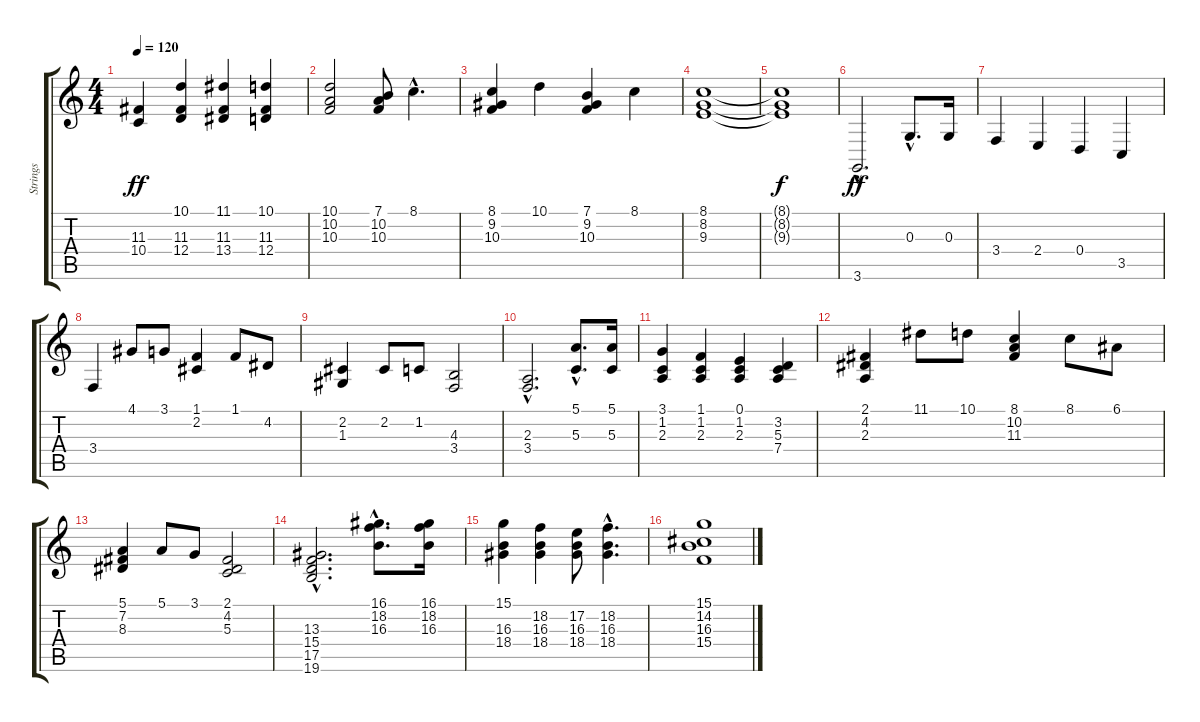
\track ("Strings" "Strings") {instrument synthstrings2}
\staff {score tabs}
\tuning (E4 B3 G3 D3 A2 E2) {hide}
\ts (4 4)
\tempo 120
\clef g2
\ks c
(11.3 10.4).4{dy ff} (10.1 11.3 12.4).4 (11.1 11.3 13.4).4 (10.1 11.3 12.4).4 |
(10.1 10.2 10.3).2 (7.1 10.2 10.3).8 8.1{hac}.4{d} |
(8.1 9.2 10.3).4 10.1.4 (7.1 9.2 10.3).4 8.1.4 |
(8.1 8.2 9.3).1 |
(8.1{t} 8.2{t} 9.3{t}).1{dy f} |
3.6{hac}.2{d dy ff} 0.3{hac}.8{d} 0.3.16 |
3.4.4 2.4.4 0.4.4 3.5.4 |
3.4.4 4.1.8 3.1.8 (1.1 2.2).4 1.1.8 4.2.8 |
(2.2 1.3).4 2.2.8 1.2.8 (4.3 3.4).2 |
(2.3{hac} 3.4{hac}).2{d} (5.1{hac} 5.3{hac}).8{d} (5.1 5.3).16 |
(3.1 1.2 2.3).4 (1.1 1.2 2.3).4 (0.1 1.2 2.3).4 (3.2 5.3 7.4).4 |
(2.1 4.2 2.3).4 11.1.8 10.1.8 (8.1 10.2 11.3).4 8.1.8 6.1.8 |
(5.1 7.2 8.3).4 5.1.8 3.1.8 (2.1 4.2 5.3).2 |
(13.3{hac} 15.4{hac} 17.5{hac} 19.6{hac}).2{d} (16.1{hac} 18.2{hac} 16.3{hac}).8{d} (16.1 18.2 16.3).16 |
(15.1 16.3 18.4).4 (18.2 16.3 18.4).4 (17.2 16.3 18.4).8 (18.2{hac} 16.3{hac} 18.4{hac}).4{d} |
(15.1 14.2 16.3 15.4).1
